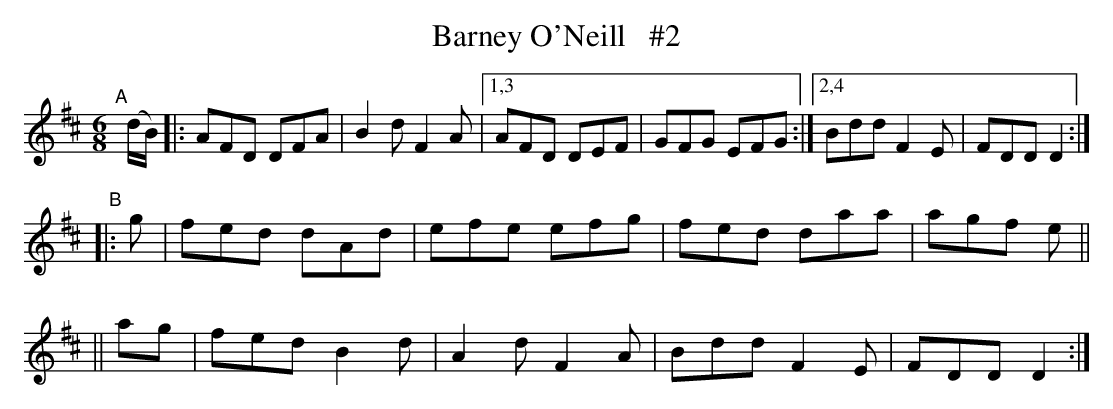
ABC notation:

X:1
T: Barney O'Neill   #2
M: 6/8
L: 1/8
K: D
"^A"[|] (d/B/) \
|: AFD DFA | B2d F2A |[1,3 AFD DEF | GFG EFG :|[2,4 Bdd F2E | FDD D2 :|
"^B"\
|:  g | fed dAd | efe efg | fed daa | agf e ||
|| ag | fed B2d | A2d F2A | Bdd F2E | FDD D2 :|
